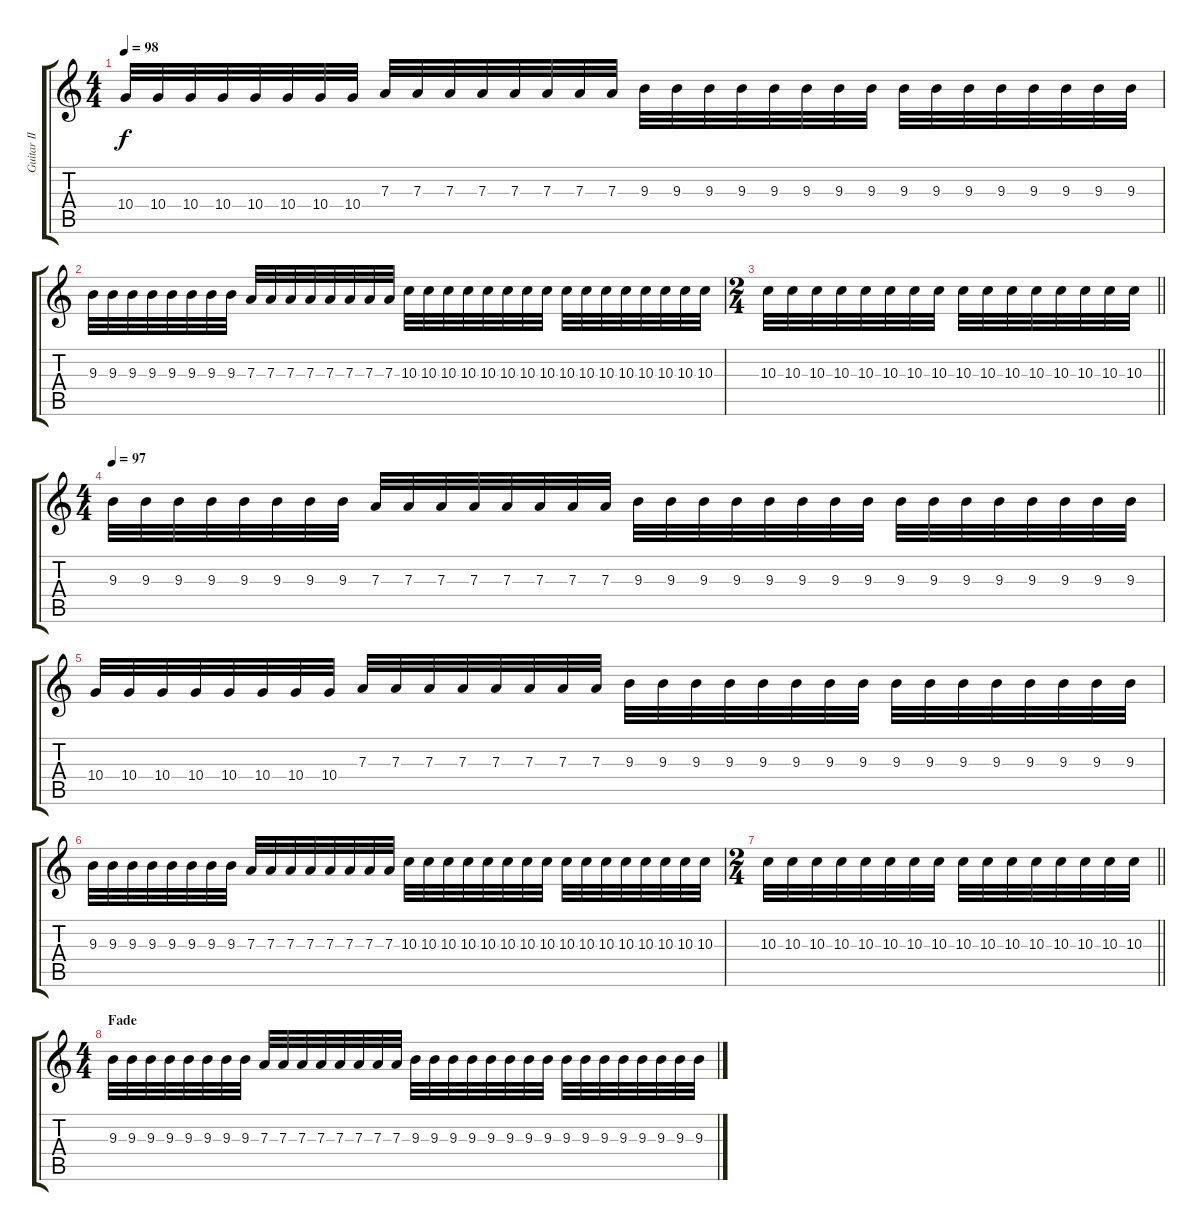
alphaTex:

\track ("Guitar II" "Guitar II") {instrument distortionguitar}
\staff {score tabs}
\tuning (B3 Gb3 D3 A2 E2 B1) {hide}
\ts (4 4)
\tempo 98
\clef g2
\ks c
10.4.32{dy f} 10.4.32 10.4.32 10.4.32 10.4.32 10.4.32 10.4.32 10.4.32 7.3.32 7.3.32 7.3.32 7.3.32 7.3.32 7.3.32 7.3.32 7.3.32 9.3.32 9.3.32 9.3.32 9.3.32 9.3.32 9.3.32 9.3.32 9.3.32 9.3.32 9.3.32 9.3.32 9.3.32 9.3.32 9.3.32 9.3.32 9.3.32 |
9.3.32 9.3.32 9.3.32 9.3.32 9.3.32 9.3.32 9.3.32 9.3.32 7.3.32 7.3.32 7.3.32 7.3.32 7.3.32 7.3.32 7.3.32 7.3.32 10.3.32 10.3.32 10.3.32 10.3.32 10.3.32 10.3.32 10.3.32 10.3.32 10.3.32 10.3.32 10.3.32 10.3.32 10.3.32 10.3.32 10.3.32 10.3.32 |
\ts (2 4)
\barLineRight lightlight
10.3.32 10.3.32 10.3.32 10.3.32 10.3.32 10.3.32 10.3.32 10.3.32 10.3.32 10.3.32 10.3.32 10.3.32 10.3.32 10.3.32 10.3.32 10.3.32 |
\ts (4 4)
\section ("" "")
\tempo 97
9.3.32 9.3.32 9.3.32 9.3.32 9.3.32 9.3.32 9.3.32 9.3.32 7.3.32 7.3.32 7.3.32 7.3.32 7.3.32 7.3.32 7.3.32 7.3.32 9.3.32 9.3.32 9.3.32 9.3.32 9.3.32 9.3.32 9.3.32 9.3.32 9.3.32 9.3.32 9.3.32 9.3.32 9.3.32 9.3.32 9.3.32 9.3.32 |
10.4.32 10.4.32 10.4.32 10.4.32 10.4.32 10.4.32 10.4.32 10.4.32 7.3.32 7.3.32 7.3.32 7.3.32 7.3.32 7.3.32 7.3.32 7.3.32 9.3.32 9.3.32 9.3.32 9.3.32 9.3.32 9.3.32 9.3.32 9.3.32 9.3.32 9.3.32 9.3.32 9.3.32 9.3.32 9.3.32 9.3.32 9.3.32 |
9.3.32 9.3.32 9.3.32 9.3.32 9.3.32 9.3.32 9.3.32 9.3.32 7.3.32 7.3.32 7.3.32 7.3.32 7.3.32 7.3.32 7.3.32 7.3.32 10.3.32 10.3.32 10.3.32 10.3.32 10.3.32 10.3.32 10.3.32 10.3.32 10.3.32 10.3.32 10.3.32 10.3.32 10.3.32 10.3.32 10.3.32 10.3.32 |
\ts (2 4)
\barLineRight lightlight
10.3.32 10.3.32 10.3.32 10.3.32 10.3.32 10.3.32 10.3.32 10.3.32 10.3.32 10.3.32 10.3.32 10.3.32 10.3.32 10.3.32 10.3.32 10.3.32 |
\ts (4 4)
\section ("" "Fade")
9.3.32 9.3.32 9.3.32 9.3.32 9.3.32 9.3.32 9.3.32 9.3.32 7.3.32 7.3.32 7.3.32 7.3.32 7.3.32 7.3.32 7.3.32 7.3.32 9.3.32 9.3.32 9.3.32 9.3.32 9.3.32 9.3.32 9.3.32 9.3.32 9.3.32 9.3.32 9.3.32 9.3.32 9.3.32 9.3.32 9.3.32 9.3.32
